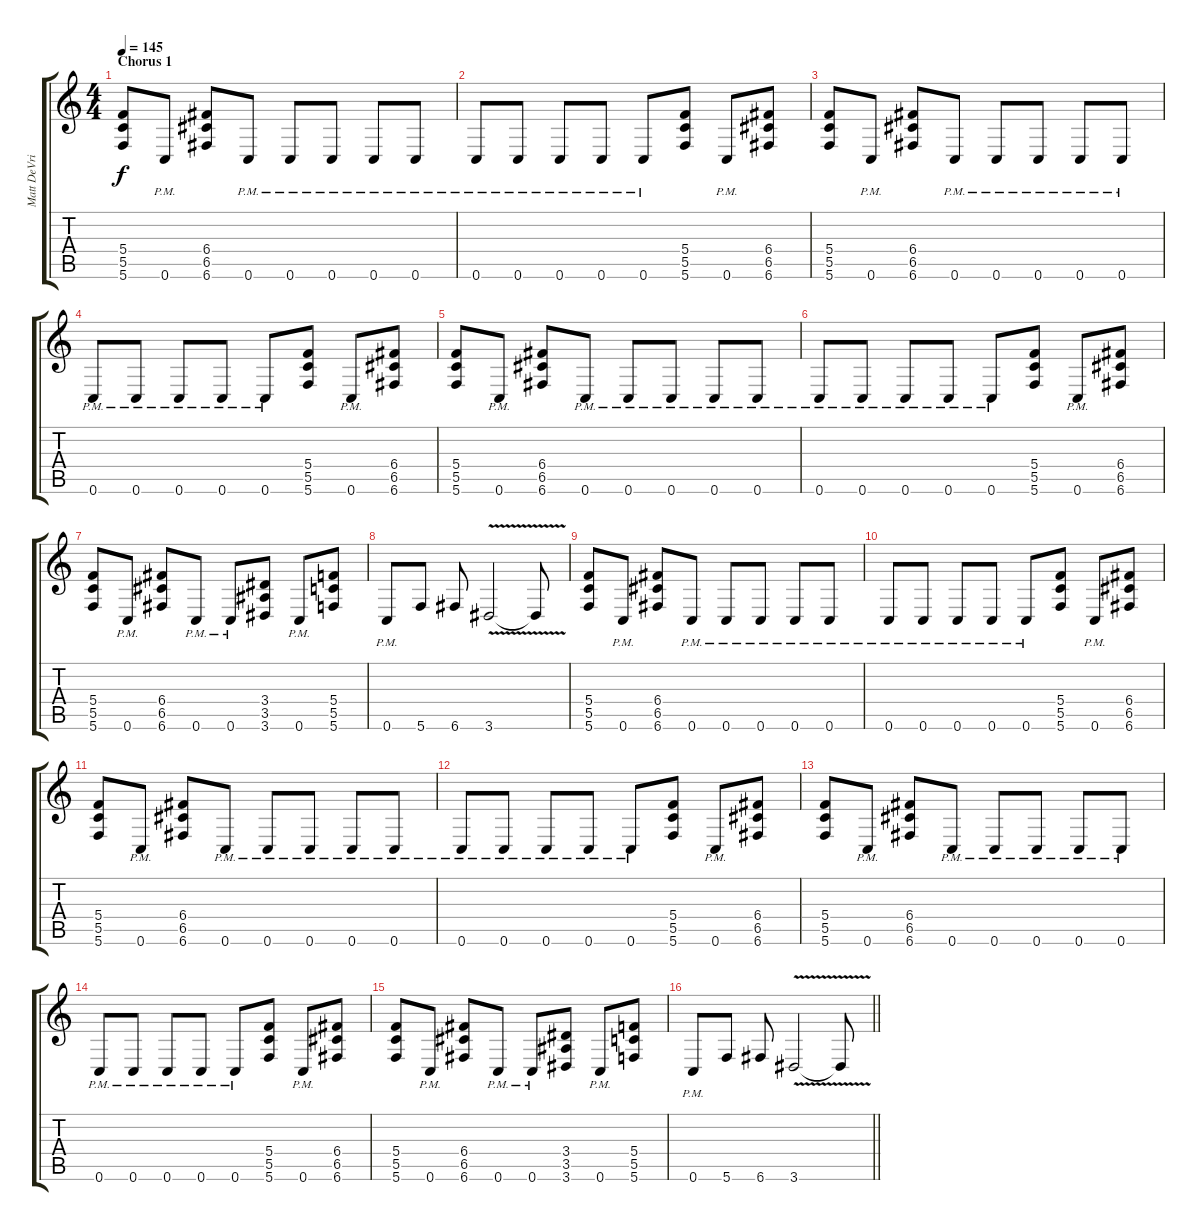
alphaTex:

\track ("Matt DeVries" "Matt DeVri") {instrument distortionguitar}
\staff {score tabs}
\tuning (D4 A3 F3 C3 G2 C2) {hide}
\ts (4 4)
\section ("" "Chorus 1")
\tempo 145
\clef g2
\ks c
(5.4 5.5 5.6).8{dy f} 0.6{pm}.8 (6.4 6.5 6.6).8 0.6{pm}.8 0.6{pm}.8 0.6{pm}.8 0.6{pm}.8 0.6{pm}.8 |
0.6{pm}.8 0.6{pm}.8 0.6{pm}.8 0.6{pm}.8 0.6{pm}.8 (5.4 5.5 5.6).8 0.6{pm}.8 (6.4 6.5 6.6).8 |
(5.4 5.5 5.6).8 0.6{pm}.8 (6.4 6.5 6.6).8 0.6{pm}.8 0.6{pm}.8 0.6{pm}.8 0.6{pm}.8 0.6{pm}.8 |
0.6{pm}.8 0.6{pm}.8 0.6{pm}.8 0.6{pm}.8 0.6{pm}.8 (5.4 5.5 5.6).8 0.6{pm}.8 (6.4 6.5 6.6).8 |
(5.4 5.5 5.6).8 0.6{pm}.8 (6.4 6.5 6.6).8 0.6{pm}.8 0.6{pm}.8 0.6{pm}.8 0.6{pm}.8 0.6{pm}.8 |
0.6{pm}.8 0.6{pm}.8 0.6{pm}.8 0.6{pm}.8 0.6{pm}.8 (5.4 5.5 5.6).8 0.6{pm}.8 (6.4 6.5 6.6).8 |
(5.4 5.5 5.6).8 0.6{pm}.8 (6.4 6.5 6.6).8 0.6{pm}.8 0.6{pm}.8 (3.4 3.5 3.6).8 0.6{pm}.8 (5.4 5.5 5.6).8 |
0.6{pm}.8 5.6.8 6.6.8 3.6{v}.2 3.6{t}.8 |
(5.4 5.5 5.6).8 0.6{pm}.8 (6.4 6.5 6.6).8 0.6{pm}.8 0.6{pm}.8 0.6{pm}.8 0.6{pm}.8 0.6{pm}.8 |
0.6{pm}.8 0.6{pm}.8 0.6{pm}.8 0.6{pm}.8 0.6{pm}.8 (5.4 5.5 5.6).8 0.6{pm}.8 (6.4 6.5 6.6).8 |
(5.4 5.5 5.6).8 0.6{pm}.8 (6.4 6.5 6.6).8 0.6{pm}.8 0.6{pm}.8 0.6{pm}.8 0.6{pm}.8 0.6{pm}.8 |
0.6{pm}.8 0.6{pm}.8 0.6{pm}.8 0.6{pm}.8 0.6{pm}.8 (5.4 5.5 5.6).8 0.6{pm}.8 (6.4 6.5 6.6).8 |
(5.4 5.5 5.6).8 0.6{pm}.8 (6.4 6.5 6.6).8 0.6{pm}.8 0.6{pm}.8 0.6{pm}.8 0.6{pm}.8 0.6{pm}.8 |
0.6{pm}.8 0.6{pm}.8 0.6{pm}.8 0.6{pm}.8 0.6{pm}.8 (5.4 5.5 5.6).8 0.6{pm}.8 (6.4 6.5 6.6).8 |
(5.4 5.5 5.6).8 0.6{pm}.8 (6.4 6.5 6.6).8 0.6{pm}.8 0.6{pm}.8 (3.4 3.5 3.6).8 0.6{pm}.8 (5.4 5.5 5.6).8 |
\barLineRight lightlight
0.6{pm}.8 5.6.8 6.6.8 3.6{v}.2 3.6{t}.8
